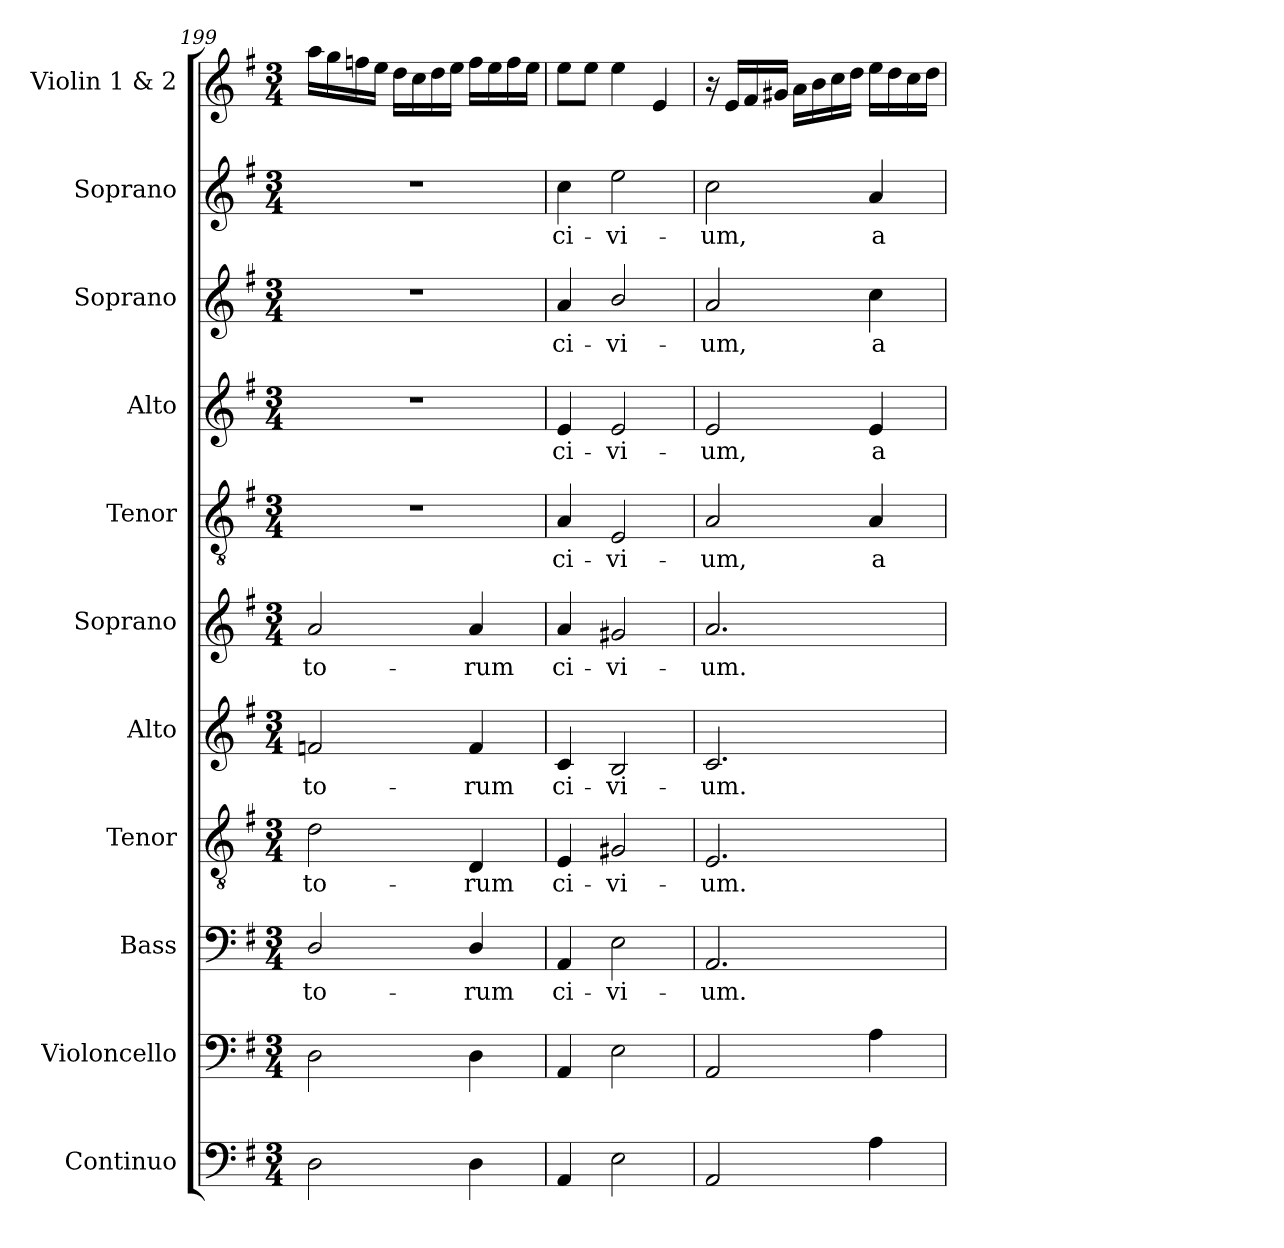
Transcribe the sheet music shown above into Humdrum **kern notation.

**kern	**kern	**kern	**text	**kern	**text	**kern	**text	**kern	**text	**kern	**text	**kern	**text	**kern	**text	**kern	**text	**kern
*part11	*part10	*part9	*part9	*part8	*part8	*part7	*part7	*part6	*part6	*part5	*part5	*part4	*part4	*part3	*part3	*part2	*part2	*part1
*staff11	*staff10	*staff9	*staff9	*staff8	*staff8	*staff7	*staff7	*staff6	*staff6	*staff5	*staff5	*staff4	*staff4	*staff3	*staff3	*staff2	*staff2	*staff1
*I"Continuo	*I"Violoncello	*I"Bass	*	*I"Tenor	*	*I"Alto	*	*I"Soprano	*	*I"Tenor	*	*I"Alto	*	*I"Soprano	*	*I"Soprano	*	*I"Violin 1 & 2
*I'Cont.	*I'Vc.	*I'B.	*	*I'T.	*	*I'A.	*	*I'S.	*	*I'T.	*	*I'A.	*	*I'S.	*	*I'S.	*	*I'Vln. 1/2
!!LO:PB:g=z
*clefF4	*clefF4	*clefF4	*	*clefGv2	*	*clefG2	*	*clefG2	*	*clefGv2	*	*clefG2	*	*clefG2	*	*clefG2	*	*clefG2
*	*	*	*	*ITrd7c12	*	*	*	*	*	*ITrd7c12	*	*	*	*	*	*	*	*
*k[f#]	*k[f#]	*k[f#]	*	*k[f#]	*	*k[f#]	*	*k[f#]	*	*k[f#]	*	*k[f#]	*	*k[f#]	*	*k[f#]	*	*k[f#]
*G:	*G:	*G:	*	*G:	*	*G:	*	*G:	*	*G:	*	*G:	*	*G:	*	*G:	*	*G:
*M3/4	*M3/4	*M3/4	*	*M3/4	*	*M3/4	*	*M3/4	*	*M3/4	*	*M3/4	*	*M3/4	*	*M3/4	*	*M3/4
=199	=199	=199	=199	=199	=199	=199	=199	=199	=199	=199	=199	=199	=199	=199	=199	=199	=199	=199
!	!	!	!LO:LY:b:color=#000000	!	!	!	!	!	!	!	!	!	!	!	!	!	!	!
!	!	!	!	!	!LO:LY:b:color=#000000	!	!	!	!	!	!	!	!	!	!	!	!	!
!	!	!	!	!	!	!	!LO:LY:b:color=#000000	!	!	!	!	!	!	!	!	!	!	!
!	!	!	!	!	!	!	!	!	!LO:LY:b:color=#000000	!LO:N:vis=1	!	!LO:N:vis=1	!	!LO:N:vis=1	!	!LO:N:vis=1	!	!
2Di\	2Di\	2Di/	-to-	2Di\	-to-	2fni/	-to-	2ai/	-to-	2.r	.	2.r	.	2.r	.	2.r	.	16aai\LL
.	.	.	.	.	.	.	.	.	.	.	.	.	.	.	.	.	.	16ggi\
.	.	.	.	.	.	.	.	.	.	.	.	.	.	.	.	.	.	16ffni\
.	.	.	.	.	.	.	.	.	.	.	.	.	.	.	.	.	.	16eei\JJ
.	.	.	.	.	.	.	.	.	.	.	.	.	.	.	.	.	.	16ddi\LL
.	.	.	.	.	.	.	.	.	.	.	.	.	.	.	.	.	.	16cci\
.	.	.	.	.	.	.	.	.	.	.	.	.	.	.	.	.	.	16ddi\
.	.	.	.	.	.	.	.	.	.	.	.	.	.	.	.	.	.	16eei\JJ
!	!	!	!LO:LY:b:color=#000000	!	!	!	!	!	!	!	!	!	!	!	!	!	!	!
!	!	!	!	!	!LO:LY:b:color=#000000	!	!	!	!	!	!	!	!	!	!	!	!	!
!	!	!	!	!	!	!	!LO:LY:b:color=#000000	!	!	!	!	!	!	!	!	!	!	!
!	!	!	!	!	!	!	!	!	!LO:LY:b:color=#000000	!	!	!	!	!	!	!	!	!
4Di\	4Di\	4Di/	-rum	4DDi/	-rum	4fi/	-rum	4ai/	-rum	.	.	.	.	.	.	.	.	16ffi\LL
.	.	.	.	.	.	.	.	.	.	.	.	.	.	.	.	.	.	16eei\
.	.	.	.	.	.	.	.	.	.	.	.	.	.	.	.	.	.	16ffi\
.	.	.	.	.	.	.	.	.	.	.	.	.	.	.	.	.	.	16eei\JJ
=200	=200	=200	=200	=200	=200	=200	=200	=200	=200	=200	=200	=200	=200	=200	=200	=200	=200	=200
!	!	!	!LO:LY:b:color=#000000	!	!	!	!	!	!	!	!	!	!	!	!	!	!	!
!	!	!	!	!	!LO:LY:b:color=#000000	!	!	!	!	!	!	!	!	!	!	!	!	!
!	!	!	!	!	!	!	!LO:LY:b:color=#000000	!	!	!	!	!	!	!	!	!	!	!
!	!	!	!	!	!	!	!	!	!LO:LY:b:color=#000000	!	!	!	!	!	!	!	!	!
!	!	!	!	!	!	!	!	!	!	!	!LO:LY:b:color=#000000	!	!	!	!	!	!	!
!	!	!	!	!	!	!	!	!	!	!	!	!	!LO:LY:b:color=#000000	!	!	!	!	!
!	!	!	!	!	!	!	!	!	!	!	!	!	!	!	!LO:LY:b:color=#000000	!	!	!
!	!	!	!	!	!	!	!	!	!	!	!	!	!	!	!	!	!LO:LY:b:color=#000000	!
4AAi/	4AAi/	4AAi/	ci-	4EEi/	ci-	4ci/	ci-	4ai/	ci-	4AAi/	ci-	4ei/	ci-	4ai/	ci-	4cci\	ci-	8eei\L
.	.	.	.	.	.	.	.	.	.	.	.	.	.	.	.	.	.	8eei\J
!	!	!	!LO:LY:b:color=#000000	!	!	!	!	!	!	!	!	!	!	!	!	!	!	!
!	!	!	!	!	!LO:LY:b:color=#000000	!	!	!	!	!	!	!	!	!	!	!	!	!
!	!	!	!	!	!	!	!LO:LY:b:color=#000000	!	!	!	!	!	!	!	!	!	!	!
!	!	!	!	!	!	!	!	!	!LO:LY:b:color=#000000	!	!	!	!	!	!	!	!	!
!	!	!	!	!	!	!	!	!	!	!	!LO:LY:b:color=#000000	!	!	!	!	!	!	!
!	!	!	!	!	!	!	!	!	!	!	!	!	!LO:LY:b:color=#000000	!	!	!	!	!
!	!	!	!	!	!	!	!	!	!	!	!	!	!	!	!LO:LY:b:color=#000000	!	!	!
!	!	!	!	!	!	!	!	!	!	!	!	!	!	!	!	!	!LO:LY:b:color=#000000	!
2Ei\	2Ei\	2Ei\	-vi-	2GG#Xi/	-vi-	2Bi/	-vi-	2g#Xi/	-vi-	2EEi/	-vi-	2ei/	-vi-	2bi/	-vi-	2eei\	-vi-	4eei\
.	.	.	.	.	.	.	.	.	.	.	.	.	.	.	.	.	.	4ei/
=201	=201	=201	=201	=201	=201	=201	=201	=201	=201	=201	=201	=201	=201	=201	=201	=201	=201	=201
!	!	!	!LO:LY:b:color=#000000	!	!	!	!	!	!	!	!	!	!	!	!	!	!	!
!	!	!	!	!	!LO:LY:b:color=#000000	!	!	!	!	!	!	!	!	!	!	!	!	!
!	!	!	!	!	!	!	!LO:LY:b:color=#000000	!	!	!	!	!	!	!	!	!	!	!
!	!	!	!	!	!	!	!	!	!LO:LY:b:color=#000000	!	!	!	!	!	!	!	!	!
!	!	!	!	!	!	!	!	!	!	!	!LO:LY:b:color=#000000	!	!	!	!	!	!	!
!	!	!	!	!	!	!	!	!	!	!	!	!	!LO:LY:b:color=#000000	!	!	!	!	!
!	!	!	!	!	!	!	!	!	!	!	!	!	!	!	!LO:LY:b:color=#000000	!	!	!
!	!	!	!	!	!	!	!	!	!	!	!	!	!	!	!	!	!LO:LY:b:color=#000000	!
2AAi/	2AAi/	2.AAi/	-um.	2.EEi/	-um.	2.ci/	-um.	2.ai/	-um.	2AAi/	-um,	2ei/	-um,	2ai/	-um,	2cci\	-um,	16r
.	.	.	.	.	.	.	.	.	.	.	.	.	.	.	.	.	.	16ei/LL
.	.	.	.	.	.	.	.	.	.	.	.	.	.	.	.	.	.	16f#i/
.	.	.	.	.	.	.	.	.	.	.	.	.	.	.	.	.	.	16g#Xi/JJ
.	.	.	.	.	.	.	.	.	.	.	.	.	.	.	.	.	.	16ai\LL
.	.	.	.	.	.	.	.	.	.	.	.	.	.	.	.	.	.	16bi\
.	.	.	.	.	.	.	.	.	.	.	.	.	.	.	.	.	.	16cci\
.	.	.	.	.	.	.	.	.	.	.	.	.	.	.	.	.	.	16ddi\JJ
!	!	!	!	!	!	!	!	!	!	!	!LO:LY:b:color=#000000	!	!	!	!	!	!	!
!	!	!	!	!	!	!	!	!	!	!	!	!	!LO:LY:b:color=#000000	!	!	!	!	!
!	!	!	!	!	!	!	!	!	!	!	!	!	!	!	!LO:LY:b:color=#000000	!	!	!
!	!	!	!	!	!	!	!	!	!	!	!	!	!	!	!	!	!LO:LY:b:color=#000000	!
4Ai\	4Ai\	.	.	.	.	.	.	.	.	4AAi/	a-	4ei/	a-	4cci\	a-	4ai/	a-	16eei\LL
.	.	.	.	.	.	.	.	.	.	.	.	.	.	.	.	.	.	16ddi\
.	.	.	.	.	.	.	.	.	.	.	.	.	.	.	.	.	.	16cci\
.	.	.	.	.	.	.	.	.	.	.	.	.	.	.	.	.	.	16ddi\JJ
=	=	=	=	=	=	=	=	=	=	=	=	=	=	=	=	=	=	=
*-	*-	*-	*-	*-	*-	*-	*-	*-	*-	*-	*-	*-	*-	*-	*-	*-	*-	*-
